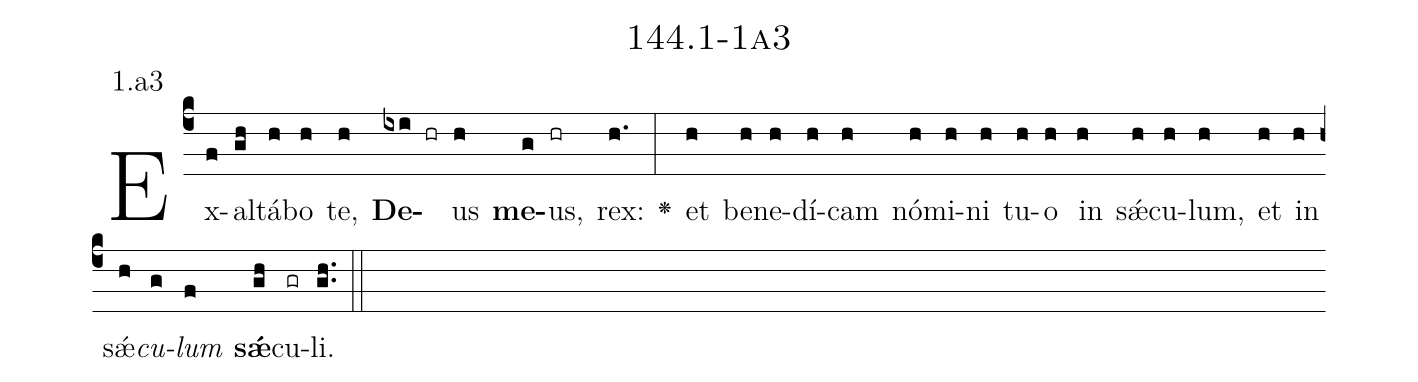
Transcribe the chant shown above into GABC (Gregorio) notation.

name: 144.1-1a3;
annotation: 1.a3;
%%
(c4)Ex(f)al(gh)tá(h)bo(h) te,(h) <b>De</b>(ixi hr)us(h) <b>me</b>(g)us,(hr) rex:(h.) <v>\greheightstar</v>(:) et(h) be(h)ne(h)dí(h)cam(h) nó(h)mi(h)ni(h) tu(h)o(h) in(h) sǽ(h)cu(h)lum,(h) et(h) in(h) sǽ(h)<i>cu</i>(g)<i>lum</i>(f) <b>sǽ</b>(gh)cu(gr)li.(gh..) (::)


%E(h) u(h) o(g) u(f) a(gh) e.(gh..) (::)
